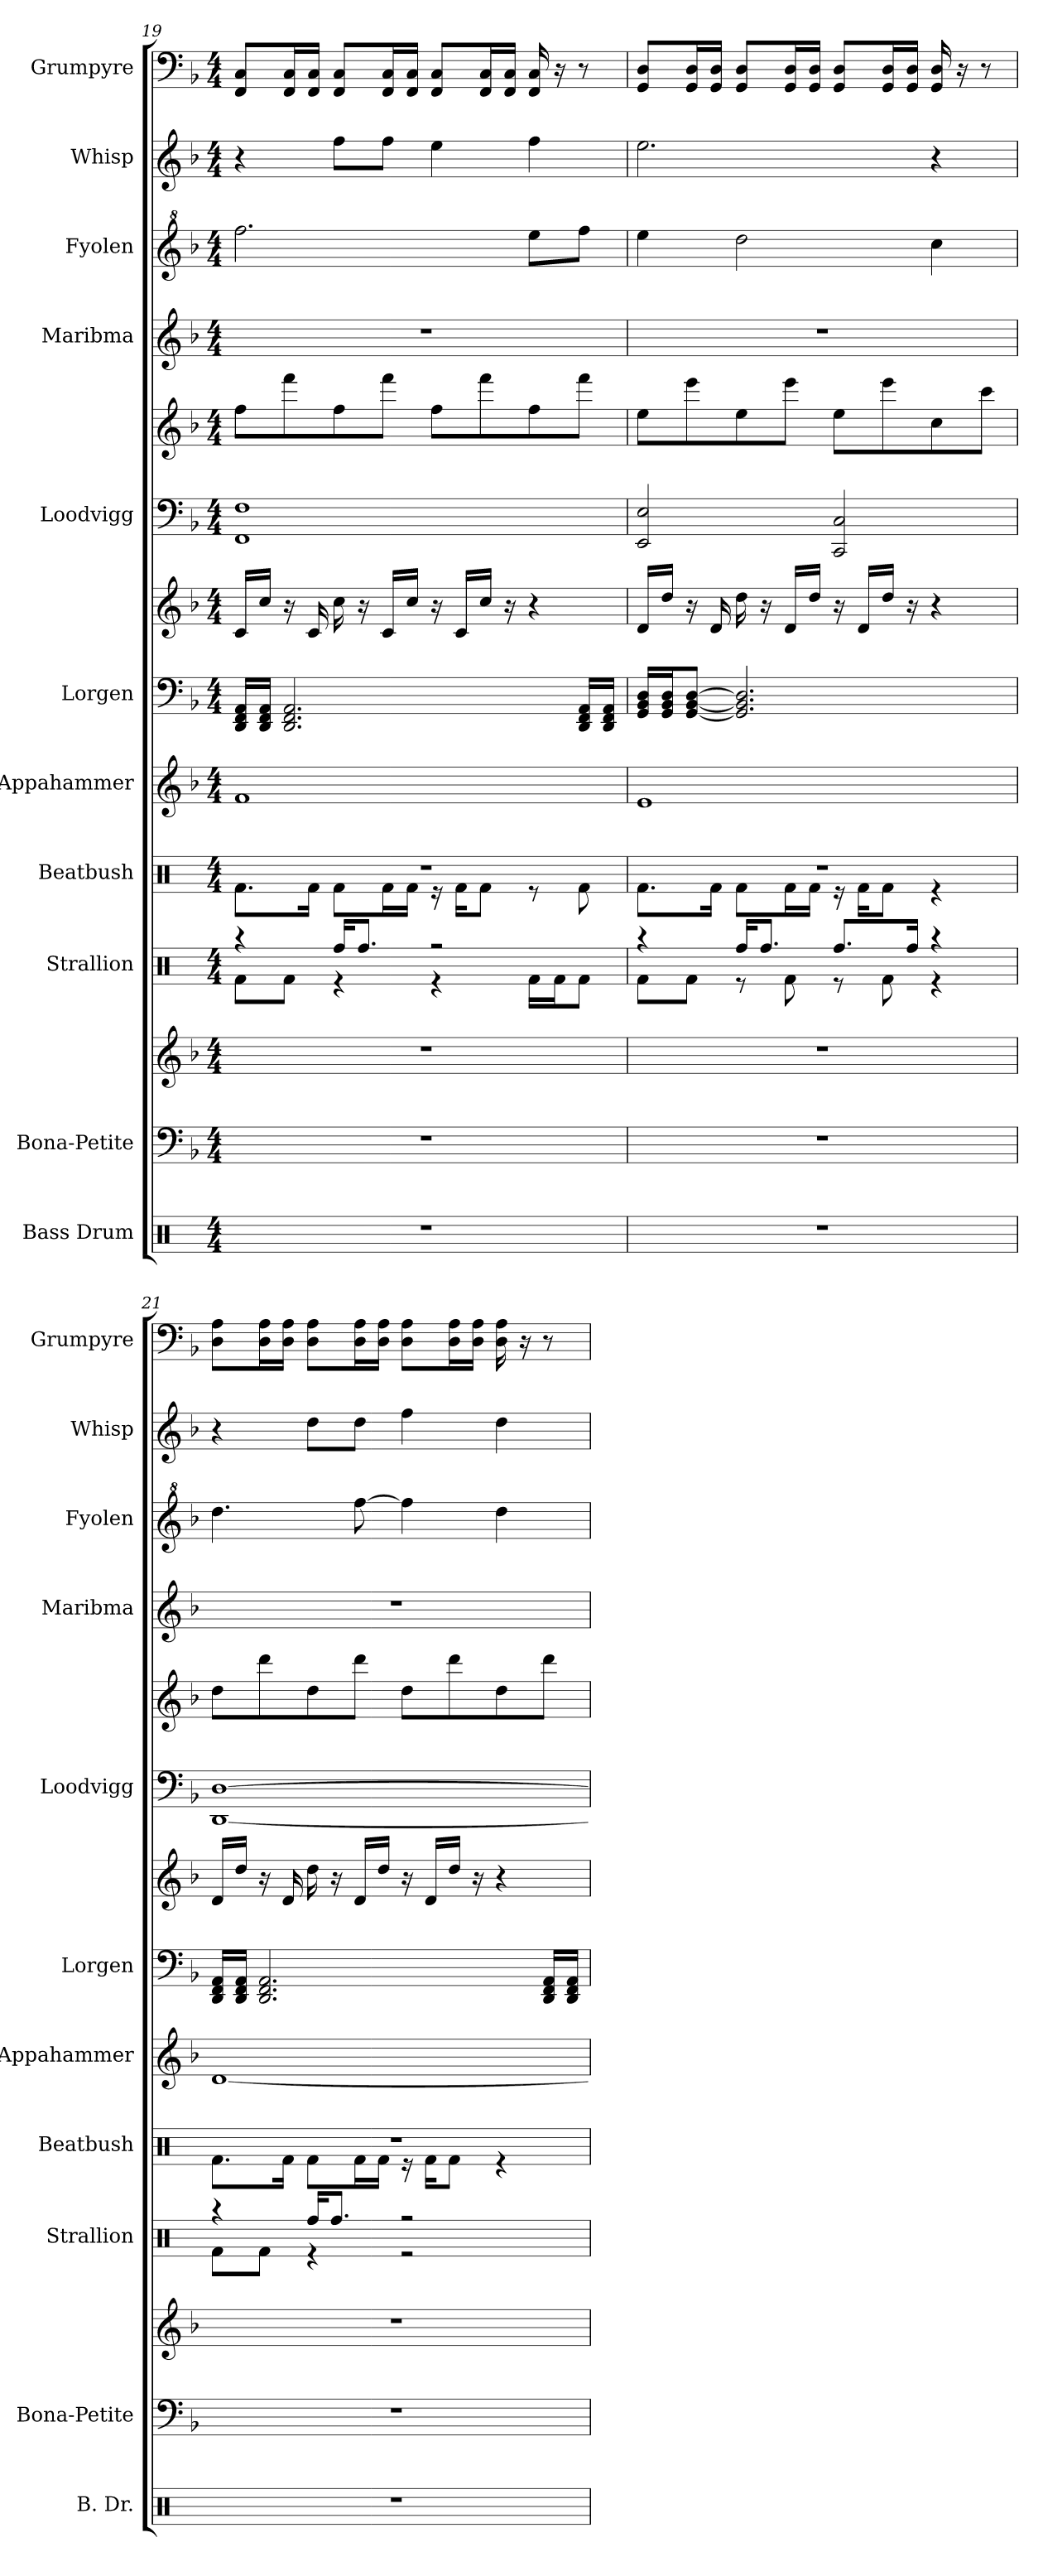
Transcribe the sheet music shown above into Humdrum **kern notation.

**kern	**kern	**kern	**kern	**kern	**kern	**kern	**kern	**kern	**kern	**kern	**kern	**kern	**kern
*part11	*part10	*part10	*part9	*part8	*part7	*part6	*part6	*part5	*part5	*part4	*part3	*part2	*part1
*staff14	*staff13	*staff12	*staff11	*staff10	*staff9	*staff8	*staff7	*staff6	*staff5	*staff4	*staff3	*staff2	*staff1
*I"Bass Drum	*I"Bona-Petite	*	*I"Strallion	*I"Beatbush	*I"Appahammer	*I"Lorgen	*	*I"Loodvigg	*	*I"Maribma	*I"Fyolen	*I"Whisp	*I"Grumpyre
*I'B. Dr.	*I'Bona-Petite	*	*I'Strallion	*I'Beatbush	*I'Appahammer	*I'Lorgen	*	*I'Loodvigg	*	*I'Maribma	*I'Fyolen	*I'Whisp	*I'Grumpyre
!!LO:PB:g=z
*clefX	*clefF4	*clefG2	*clefX	*clefX	*clefG2	*clefF4	*clefG2	*clefF4	*clefG2	*clefG2	*clefG^2	*clefG2	*clefF4
*k[]	*k[b-]	*k[b-]	*k[]	*k[]	*k[b-]	*k[b-]	*k[b-]	*k[b-]	*k[b-]	*k[b-]	*k[b-]	*k[b-]	*k[b-]
*M4/4	*M4/4	*M4/4	*M4/4	*M4/4	*M4/4	*M4/4	*M4/4	*M4/4	*M4/4	*M4/4	*M4/4	*M4/4	*M4/4
=19	=19	=19	=19	=19	=19	=19	=19	=19	=19	=19	=19	=19	=19
*	*	*	*^	*^	*	*	*	*	*	*	*	*	*
1r	1r	1r	4r	8Rf\L	1r	8.Rf\L	1f	16DD/ 16FF/ 16AA/LL	16c/LL	1FF 1F	8ff\L	1r	2.fff\	4r	8FF/ 8C/L
.	.	.	.	.	.	.	.	16DD/ 16FF/ 16AA/JJ	16cc/JJ	.	.	.	.	.	.
.	.	.	.	8Rf\J	.	.	.	2.DD/ 2.FF/ 2.AA/	16r	.	8fff\	.	.	.	16FF/ 16C/L
.	.	.	.	.	.	16Rf\Jk	.	.	16c/	.	.	.	.	.	16FF/ 16C/JJ
.	.	.	16Rff/KL	4r	.	8Rf\L	.	.	16cc\	.	8ff\	.	.	8ff\L	8FF/ 8C/L
.	.	.	8.Rff/J	.	.	.	.	.	16r	.	.	.	.	.	.
.	.	.	.	.	.	16Rf\L	.	.	16c/LL	.	8fff\J	.	.	8ff\J	16FF/ 16C/L
.	.	.	.	.	.	16Rf\JJ	.	.	16cc/JJ	.	.	.	.	.	16FF/ 16C/JJ
.	.	.	2r	4r	.	16r	.	.	16r	.	8ff\L	.	.	4ee\	8FF/ 8C/L
.	.	.	.	.	.	16Rf\KL	.	.	16c/LL	.	.	.	.	.	.
.	.	.	.	.	.	8Rf\J	.	.	16cc/JJ	.	8fff\	.	.	.	16FF/ 16C/L
.	.	.	.	.	.	.	.	.	16r	.	.	.	.	.	16FF/ 16C/JJ
.	.	.	.	16Rf\LL	.	8r	.	.	4r	.	8ff\	.	8eee\L	4ff\	16FF/ 16C/
.	.	.	.	16Rf\J	.	.	.	.	.	.	.	.	.	.	16r
.	.	.	.	8Rf\J	.	8Rf\	.	16DD/ 16FF/ 16AA/LL	.	.	8fff\J	.	8fff\J	.	8r
.	.	.	.	.	.	.	.	16DD/ 16FF/ 16AA/JJ	.	.	.	.	.	.	.
=20	=20	=20	=20	=20	=20	=20	=20	=20	=20	=20	=20	=20	=20	=20	=20
1r	1r	1r	4r	8Rf\L	1r	8.Rf\L	1e	16GG/ 16BB-/ 16D/LL	16d/LL	2EE/ 2E/	8ee\L	1r	4eee\	2.ee\	8GG/ 8D/L
.	.	.	.	.	.	.	.	16GG/ 16BB-/ 16D/J	16dd/JJ	.	.	.	.	.	.
.	.	.	.	8Rf\J	.	.	.	[8GG/ [8BB-/ [8D/J	16r	.	8eee\	.	.	.	16GG/ 16D/L
.	.	.	.	.	.	16Rf\Jk	.	.	16d/	.	.	.	.	.	16GG/ 16D/JJ
.	.	.	16Rff/KL	8r	.	8Rf\L	.	2.GG/] 2.BB-/] 2.D/]	16dd\	.	8ee\	.	2ddd\	.	8GG/ 8D/L
.	.	.	8.Rff/J	.	.	.	.	.	16r	.	.	.	.	.	.
.	.	.	.	8Rf\	.	16Rf\L	.	.	16d/LL	.	8eee\J	.	.	.	16GG/ 16D/L
.	.	.	.	.	.	16Rf\JJ	.	.	16dd/JJ	.	.	.	.	.	16GG/ 16D/JJ
.	.	.	8.Rff/L	8r	.	16r	.	.	16r	2CC/ 2C/	8ee\L	.	.	.	8GG/ 8D/L
.	.	.	.	.	.	16Rf\KL	.	.	16d/LL	.	.	.	.	.	.
.	.	.	.	8Rf\	.	8Rf\J	.	.	16dd/JJ	.	8eee\	.	.	.	16GG/ 16D/L
.	.	.	16Rff/Jk	.	.	.	.	.	16r	.	.	.	.	.	16GG/ 16D/JJ
.	.	.	4r	4r	.	4r	.	.	4r	.	8cc\	.	4ccc\	4r	16GG/ 16D/
.	.	.	.	.	.	.	.	.	.	.	.	.	.	.	16r
.	.	.	.	.	.	.	.	.	.	.	8ccc\J	.	.	.	8r
!!LO:PB:g=z
=21	=21	=21	=21	=21	=21	=21	=21	=21	=21	=21	=21	=21	=21	=21	=21
1r	1r	1r	4r	8Rf\L	1r	8.Rf\L	[1d	16DD/ 16FF/ 16AA/LL	16d/LL	[1DD [1D	8dd\L	1r	4.ddd\	4r	8D\ 8A\L
.	.	.	.	.	.	.	.	16DD/ 16FF/ 16AA/JJ	16dd/JJ	.	.	.	.	.	.
.	.	.	.	8Rf\J	.	.	.	2.DD/ 2.FF/ 2.AA/	16r	.	8ddd\	.	.	.	16D\ 16A\L
.	.	.	.	.	.	16Rf\Jk	.	.	16d/	.	.	.	.	.	16D\ 16A\JJ
.	.	.	16Rff/KL	4r	.	8Rf\L	.	.	16dd\	.	8dd\	.	.	8dd\L	8D\ 8A\L
.	.	.	8.Rff/J	.	.	.	.	.	16r	.	.	.	.	.	.
.	.	.	.	.	.	16Rf\L	.	.	16d/LL	.	8ddd\J	.	[8fff\	8dd\J	16D\ 16A\L
.	.	.	.	.	.	16Rf\JJ	.	.	16dd/JJ	.	.	.	.	.	16D\ 16A\JJ
.	.	.	2r	2r	.	16r	.	.	16r	.	8dd\L	.	4fff\]	4ff\	8D\ 8A\L
.	.	.	.	.	.	16Rf\KL	.	.	16d/LL	.	.	.	.	.	.
.	.	.	.	.	.	8Rf\J	.	.	16dd/JJ	.	8ddd\	.	.	.	16D\ 16A\L
.	.	.	.	.	.	.	.	.	16r	.	.	.	.	.	16D\ 16A\JJ
.	.	.	.	.	.	4r	.	.	4r	.	8dd\	.	4ddd\	4dd\	16D\ 16A\
.	.	.	.	.	.	.	.	.	.	.	.	.	.	.	16r
.	.	.	.	.	.	.	.	16DD/ 16FF/ 16AA/LL	.	.	8ddd\J	.	.	.	8r
.	.	.	.	.	.	.	.	16DD/ 16FF/ 16AA/JJ	.	.	.	.	.	.	.
*	*	*	*v	*v	*	*	*	*	*	*	*	*	*	*	*
*	*	*	*	*v	*v	*	*	*	*	*	*	*	*	*
=	=	=	=	=	=	=	=	=	=	=	=	=	=
*-	*-	*-	*-	*-	*-	*-	*-	*-	*-	*-	*-	*-	*-
